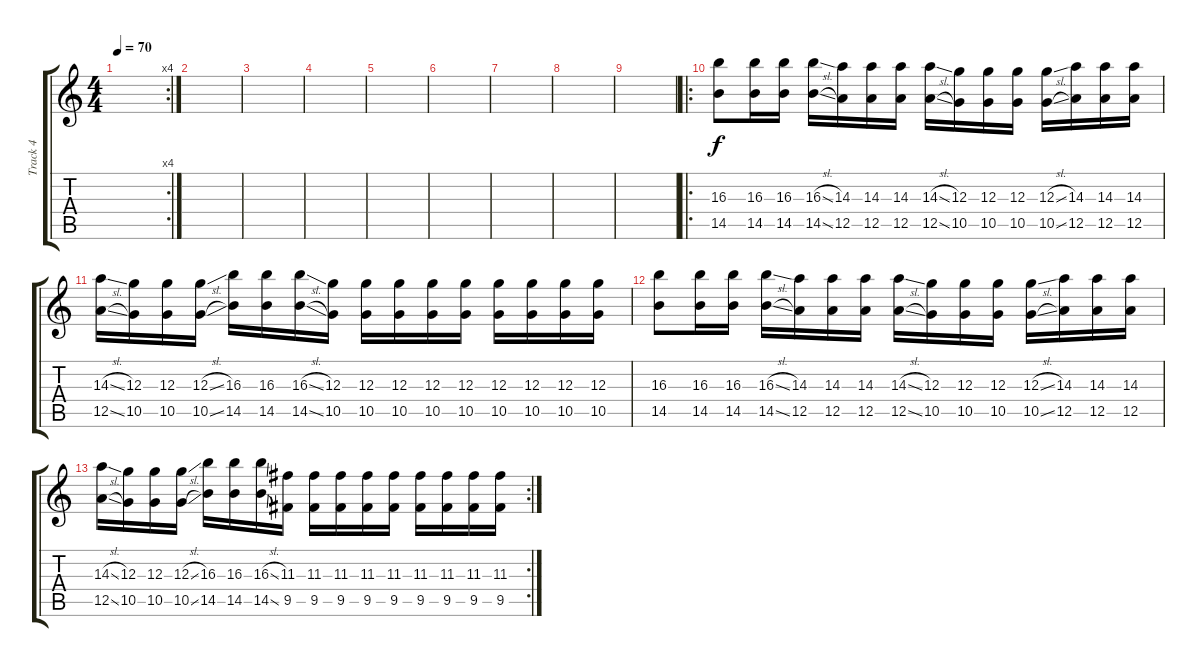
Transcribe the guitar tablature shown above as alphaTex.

\track ("Track 4" "Track 4") {instrument distortionguitar}
\staff {score tabs}
\tuning (E4 B3 G3 D3 A2 E2) {hide}
\rc 4
\ts (4 4)
\tempo 70
\clef g2
\ks c
|
|
|
|
|
|
|
|
|
\ro
(16.3 14.5).8 (16.3 14.5).16 (16.3 14.5).16 (16.3{sl} 14.5{sl}).16 (14.3 12.5).16 (14.3 12.5).16 (14.3 12.5).16 (14.3{sl} 12.5{sl}).16 (12.3 10.5).16 (12.3 10.5).16 (12.3 10.5).16 (12.3{sl} 10.5{sl}).16 (14.3 12.5).16 (14.3 12.5).16 (14.3 12.5).16 |
(14.3{sl} 12.5{sl}).16 (12.3 10.5).16 (12.3 10.5).16 (12.3{sl} 10.5{sl}).16 (16.3 14.5).16 (16.3 14.5).16 (16.3{sl} 14.5{sl}).16 (12.3 10.5).16 (12.3 10.5).16 (12.3 10.5).16 (12.3 10.5).16 (12.3 10.5).16 (12.3 10.5).16 (12.3 10.5).16 (12.3 10.5).16 (12.3 10.5).16 |
(16.3 14.5).8 (16.3 14.5).16 (16.3 14.5).16 (16.3{sl} 14.5{sl}).16 (14.3 12.5).16 (14.3 12.5).16 (14.3 12.5).16 (14.3{sl} 12.5{sl}).16 (12.3 10.5).16 (12.3 10.5).16 (12.3 10.5).16 (12.3{sl} 10.5{sl}).16 (14.3 12.5).16 (14.3 12.5).16 (14.3 12.5).16 |
\rc 2
(14.3{sl} 12.5{sl}).16 (12.3 10.5).16 (12.3 10.5).16 (12.3{sl} 10.5{sl}).16 (16.3 14.5).16 (16.3 14.5).16 (16.3{sl} 14.5{sl}).16 (11.3 9.5).16 (11.3 9.5).16 (11.3 9.5).16 (11.3 9.5).16 (11.3 9.5).16 (11.3 9.5).16 (11.3 9.5).16 (11.3 9.5).16 (11.3 9.5).16
